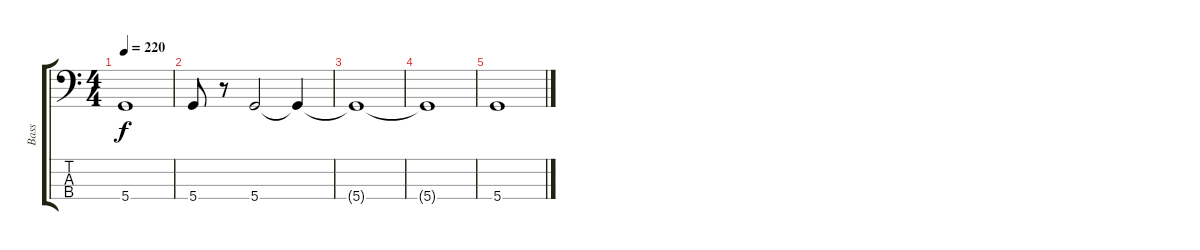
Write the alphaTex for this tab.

\track ("Bass" "Bass") {instrument electricbasspick}
\staff {score tabs}
\tuning (G2 D2 A1 D1) {hide}
\ts (4 4)
\tempo 220
\clef f4
\ks c
5.4{t}.1{dy f} |
5.4.8 r.8 5.4.2 5.4{t}.4 |
5.4{t}.1 |
5.4{t}.1 |
5.4.1
